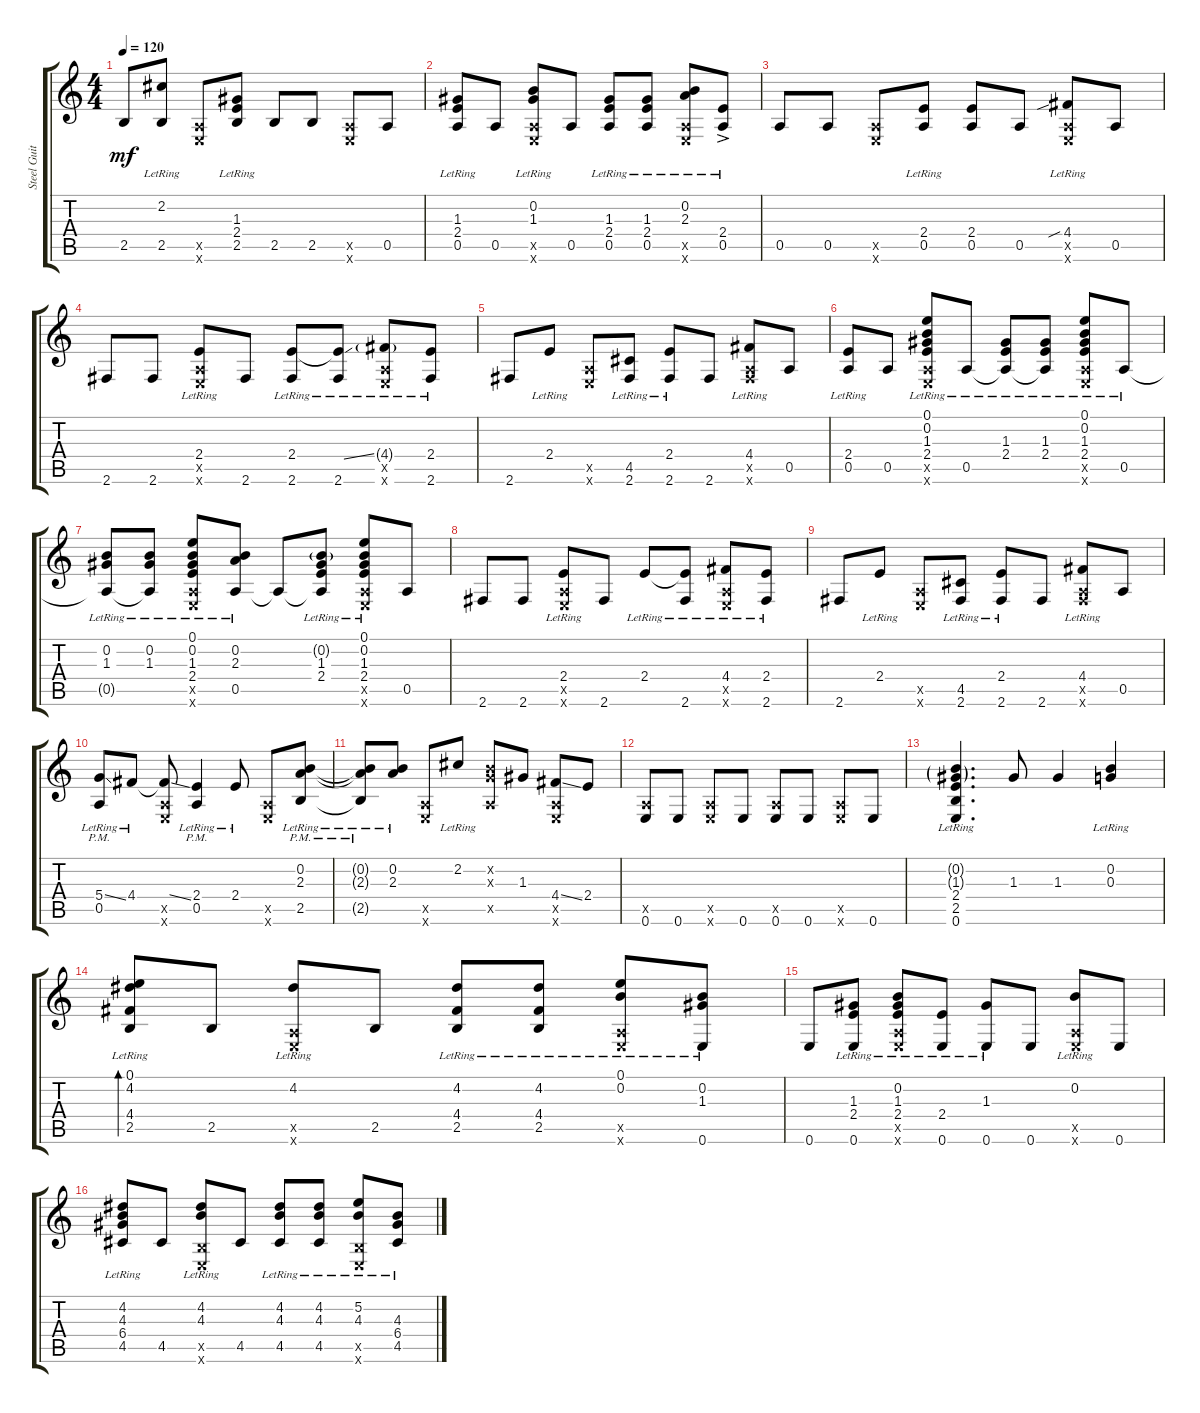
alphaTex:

\track ("Steel Guitar" "Steel Guit") {instrument acousticguitarsteel}
\staff {score tabs}
\tuning (E4 B3 G3 D3 A2 E2) {hide}
\ts (4 4)
\tempo 120
\clef g2
\ks c
2.5.8{dy mf} (2.2{lr} 2.5).8 (0.5{x} 0.6{x}).8 (1.3{lr} 2.4{lr} 2.5).8 2.5.8 2.5.8 (0.5{x} 0.6{x}).8 0.5.8 |
(1.3{lr} 2.4{lr} 0.5).8 0.5.8 (0.2{lr} 1.3{lr} 0.5{x} 0.6{x}).8 0.5.8 (1.3{lr} 2.4{lr} 0.5).8 (1.3{lr} 2.4{lr} 0.5).8 (0.2{lr} 2.3{lr} 0.5{x} 0.6{x}).8 (2.4{ac lr} 0.5).8 |
0.5.8 0.5.8 (0.5{x} 0.6{x}).8 (2.4{lr} 0.5).8 (2.4 0.5).8 0.5.8 (4.4{sib lr} 0.5{x} 0.6{x}).8 0.5.8 |
2.6.8 2.6.8 (2.4{lr} 0.5{x} 0.6{x}).8 2.6.8 (2.4{lr} 2.6).8 (2.4{ss lr t} 2.6).8 (4.4{g lr} 0.5{x} 0.6{x}).8 (2.4{lr} 2.6).8 |
2.6.8 2.4{lr}.8 (0.5{x} 0.6{x}).8 (4.5{lr} 2.6).8 (2.4{lr} 2.6).8 2.6.8 (4.4{lr} 0.5{x} 2.6{x}).8 0.5.8 |
(2.4{lr} 0.5).8 0.5.8 (0.1{lr} 0.2{lr} 1.3{lr} 2.4{lr} 0.5{x} 0.6{x}).8 0.5{lr}.8 (1.3{lr} 2.4{lr} 0.5{t}).8 (1.3{lr} 2.4{lr} 0.5{t}).8 (0.1{lr} 0.2{lr} 1.3{lr} 2.4{lr} 0.5{x} 0.6{x}).8 0.5{lr}.8 |
(0.2{lr} 1.3{lr} 0.5{lr t}).8 (0.2{lr} 1.3{lr} 0.5{lr t}).8 (0.1{lr} 0.2{lr} 1.3{lr} 2.4{lr} 0.5{x} 0.6{x}).8 (0.2{lr} 2.3{lr} 0.5).8 0.5{t}.8 (0.2{g lr} 1.3{lr} 2.4 0.5{t}).8 (0.1{lr} 0.2{lr} 1.3{lr} 2.4{lr} 0.5{x} 0.6{x}).8 0.5.8 |
2.6.8 2.6.8 (2.4{lr} 0.5{x} 0.6{x}).8 2.6.8 2.4{lr}.8 (2.4{lr t} 2.6).8 (4.4{lr} 0.5{x} 0.6{x}).8 (2.4{lr} 2.6).8 |
2.6.8 2.4{lr}.8 (0.5{x} 0.6{x}).8 (4.5{lr} 2.6).8 (2.4{lr} 2.6).8 2.6.8 (4.4{lr} 0.5{x} 2.6{x}).8 0.5.8 |
(5.4{ss lr} 0.5{pm}).8 4.4{lr}.8 (4.4{ss t} 0.5{x} 0.6{x}).8 (2.4{lr} 0.5{pm}).4 2.4{lr}.8 (0.5{x} 0.6{x}).8 (0.2{lr} 2.3{lr} 2.5{pm}).8 |
(0.2{lr t} 2.3{lr t} 2.5{pm t}).8 (0.2{lr} 2.3).8 (0.5{x} 0.6{x}).8 2.2{lr}.8 (0.2{x} 0.3{x} 0.5{x}).8 1.3.8 (4.4{ss} 0.5{x} 0.6{x}).8 2.4.8 |
(0.5{x} 0.6).8 0.6.8 (0.5{x} 0.6{x}).8 0.6.8 (0.5{x} 0.6).8 0.6.8 (0.5{x} 0.6{x}).8 0.6.8 |
(0.2{g lr} 1.3{g lr} 2.4{lr} 2.5{lr} 0.6{lr}).4{d} 1.3.8 1.3.4 (0.2{lr} 0.3).4 |
(0.1{lr} 4.2{lr} 4.4{lr} 2.5).8{bd 120} 2.5.8 (4.2{lr} 0.5{x} 0.6{x}).8 2.5.8 (4.2{lr} 4.4{lr} 2.5).8 (4.2{lr} 4.4{lr} 2.5).8 (0.1{lr} 0.2{lr} 0.5{x} 0.6{x}).8 (0.2{lr} 1.3{lr} 0.6).8 |
0.6.8 (1.3{lr} 2.4{lr} 0.6).8 (0.2{lr} 1.3{lr} 2.4{lr} 0.5{x} 0.6{x}).8 (2.4{lr} 0.6).8 (1.3{lr} 0.6).8 0.6.8 (0.2{lr} 0.5{x} 0.6{x}).8 0.6.8 |
(4.2{lr} 4.3{lr} 6.4{lr} 4.5).8 4.5.8 (4.2{lr} 4.3{lr} 2.5{x} 0.6{x}).8 4.5.8 (4.2{lr} 4.3{lr} 4.5).8 (4.2{lr} 4.3{lr} 4.5).8 (5.2{lr} 4.3{lr} 2.5{x} 0.6{x}).8 (4.3{lr} 6.4 4.5).8
